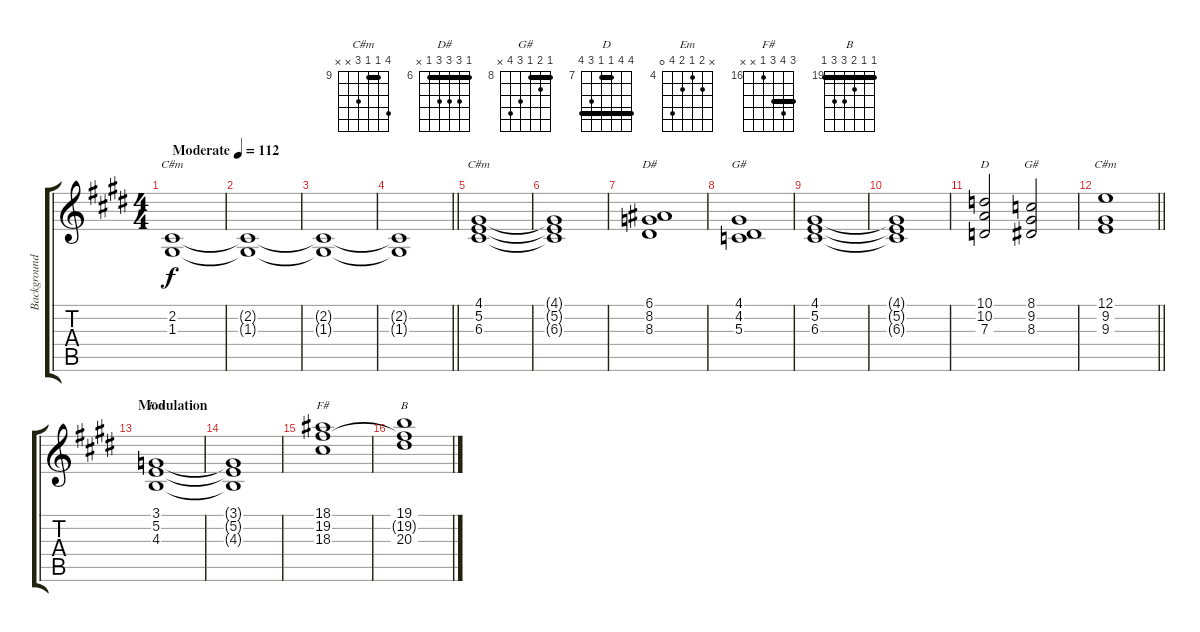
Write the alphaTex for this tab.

\track ("Background" "Background") {instrument pad2warm}
\staff {score tabs}
\tuning (E4 B3 G3 D3 A2 E2) {hide}
\chord ("C#m" 0 2 1 2 4 x)
\chord ("C#m" 4 5 6 6 4 x) {firstfret 4 barre 4}
\chord ("D#" 6 8 8 8 6 x) {firstfret 6 barre 6}
\chord ("G#" 4 4 5 6 x x) {firstfret 4 barre 4}
\chord ("D" 10 10 7 7 9 10) {firstfret 7 barre (7 10)}
\chord ("G#" 8 9 8 10 11 x) {firstfret 8 barre 8}
\chord ("C#m" 12 9 9 11 x x) {firstfret 9 barre 9}
\chord ("Em" x 5 4 5 7 0) {firstfret 4}
\chord ("F#" 18 19 18 16 x x) {firstfret 16 barre 18}
\chord ("B" 19 19 20 21 21 19) {firstfret 19 barre 19}
\ts (4 4)
\section ("" "")
\tempo (112 "Moderate")
\clef g2
\ks c#minor
(2.2 1.3).1{ch "C#m" dy f instrument pad2warm} |
(2.2{t} 1.3{t}).1 |
(2.2{t} 1.3{t}).1 |
\barLineRight lightlight
(2.2{t} 1.3{t}).1 |
\section ("" "")
(4.1 5.2 6.3).1{ch "C#m"} |
(4.1{t} 5.2{t} 6.3{t}).1 |
(6.1 8.2 8.3).1{ch "D#"} |
(4.1 4.2 5.3).1{ch "G#"} |
(4.1 5.2 6.3).1 |
(4.1{t} 5.2{t} 6.3{t}).1 |
(10.1 10.2 7.3).2{ch "D"} (8.1 9.2 8.3).2{ch "G#"} |
\barLineRight lightlight
(12.1 9.2 9.3).1{ch "C#m"} |
\section ("" "Modulation")
(3.1 5.2 4.3).1{ch "Em"} |
(3.1{t} 5.2{t} 4.3{t}).1 |
(18.1 19.2 18.3).1{ch "F#"} |
(19.1 19.2{t} 20.3).1{ch "B"}
